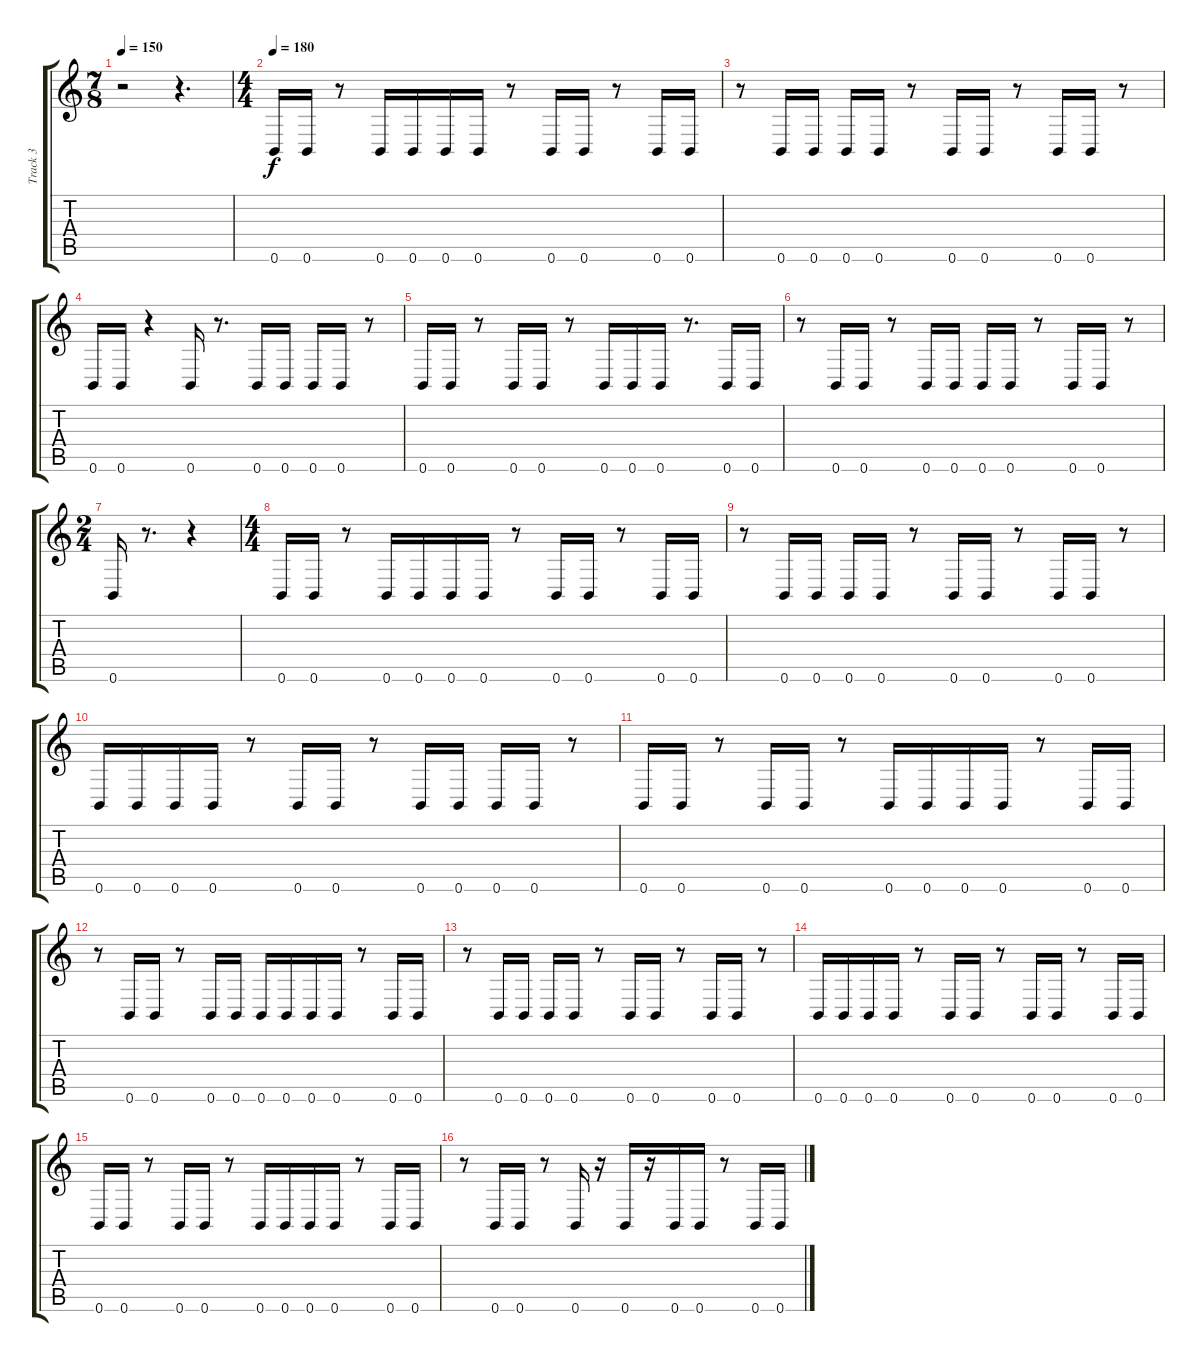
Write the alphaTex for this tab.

\track ("Track 3" "Track 3") {instrument distortionguitar}
\staff {score tabs}
\tuning (Db4 Ab3 E3 B2 Gb2 B1) {hide}
\ts (7 8)
\tempo 150
\clef g2
\ks c
r.2{dy f} r.4{d} |
\ts (4 4)
\tempo 180
0.6.16 0.6.16 r.8 0.6.16 0.6.16 0.6.16 0.6.16 r.8 0.6.16 0.6.16 r.8 0.6.16 0.6.16 |
r.8 0.6.16 0.6.16 0.6.16 0.6.16 r.8 0.6.16 0.6.16 r.8 0.6.16 0.6.16 r.8 |
0.6.16 0.6.16 r.4 0.6.16 r.8{d} 0.6.16 0.6.16 0.6.16 0.6.16 r.8 |
0.6.16 0.6.16 r.8 0.6.16 0.6.16 r.8 0.6.16 0.6.16 0.6.16 r.8{d} 0.6.16 0.6.16 |
r.8 0.6.16 0.6.16 r.8 0.6.16 0.6.16 0.6.16 0.6.16 r.8 0.6.16 0.6.16 r.8 |
\ts (2 4)
0.6.16 r.8{d} r.4 |
\ts (4 4)
0.6.16 0.6.16 r.8 0.6.16 0.6.16 0.6.16 0.6.16 r.8 0.6.16 0.6.16 r.8 0.6.16 0.6.16 |
r.8 0.6.16 0.6.16 0.6.16 0.6.16 r.8 0.6.16 0.6.16 r.8 0.6.16 0.6.16 r.8 |
0.6.16 0.6.16 0.6.16 0.6.16 r.8 0.6.16 0.6.16 r.8 0.6.16 0.6.16 0.6.16 0.6.16 r.8 |
0.6.16 0.6.16 r.8 0.6.16 0.6.16 r.8 0.6.16 0.6.16 0.6.16 0.6.16 r.8 0.6.16 0.6.16 |
r.8 0.6.16 0.6.16 r.8 0.6.16 0.6.16 0.6.16 0.6.16 0.6.16 0.6.16 r.8 0.6.16 0.6.16 |
r.8 0.6.16 0.6.16 0.6.16 0.6.16 r.8 0.6.16 0.6.16 r.8 0.6.16 0.6.16 r.8 |
0.6.16 0.6.16 0.6.16 0.6.16 r.8 0.6.16 0.6.16 r.8 0.6.16 0.6.16 r.8 0.6.16 0.6.16 |
0.6.16 0.6.16 r.8 0.6.16 0.6.16 r.8 0.6.16 0.6.16 0.6.16 0.6.16 r.8 0.6.16 0.6.16 |
r.8 0.6.16 0.6.16 r.8 0.6.16 r.16 0.6.16 r.16 0.6.16 0.6.16 r.8 0.6.16 0.6.16
